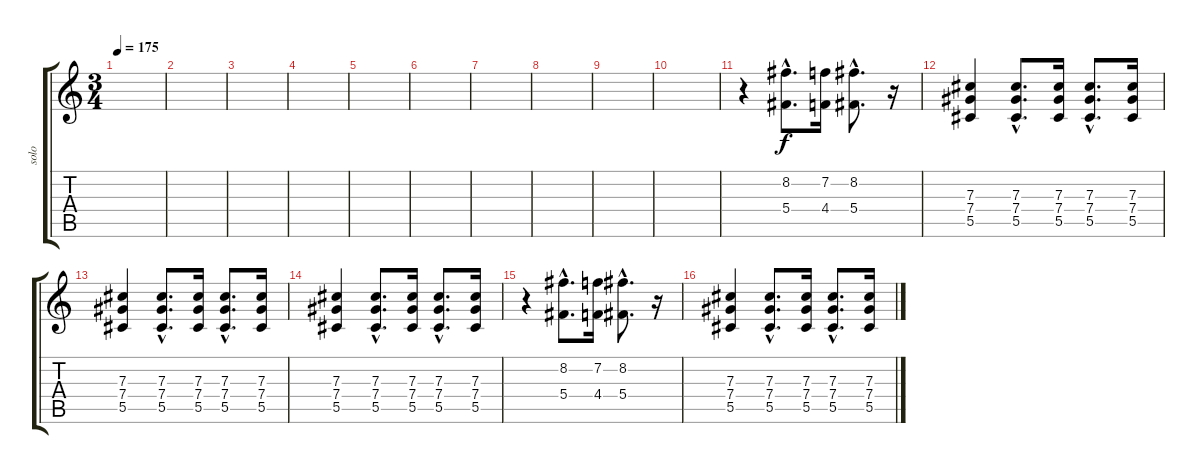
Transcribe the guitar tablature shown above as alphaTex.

\track ("solo" "solo") {instrument acousticguitarsteel}
\staff {score tabs}
\tuning (Eb4 Bb3 Gb3 Db3 Ab2 Eb2) {hide}
\ts (3 4)
\tempo 175
\clef g2
\ks c
|
|
|
|
|
|
|
|
|
|
r.4 (8.2{hac} 5.4{hac}).8{d} (7.2 4.4).16 (8.2{hac} 5.4{hac}).8{d} r.16 |
(7.3 7.4 5.5).4 (7.3{hac} 7.4{hac} 5.5{hac}).8{d} (7.3 7.4 5.5).16 (7.3{hac} 7.4{hac} 5.5{hac}).8{d} (7.3 7.4 5.5).16 |
(7.3 7.4 5.5).4 (7.3{hac} 7.4{hac} 5.5{hac}).8{d} (7.3 7.4 5.5).16 (7.3{hac} 7.4{hac} 5.5{hac}).8{d} (7.3 7.4 5.5).16 |
(7.3 7.4 5.5).4 (7.3{hac} 7.4{hac} 5.5{hac}).8{d} (7.3 7.4 5.5).16 (7.3{hac} 7.4{hac} 5.5{hac}).8{d} (7.3 7.4 5.5).16 |
r.4 (8.2{hac} 5.4{hac}).8{d} (7.2 4.4).16 (8.2{hac} 5.4{hac}).8{d} r.16 |
(7.3 7.4 5.5).4 (7.3{hac} 7.4{hac} 5.5{hac}).8{d} (7.3 7.4 5.5).16 (7.3{hac} 7.4{hac} 5.5{hac}).8{d} (7.3 7.4 5.5).16
